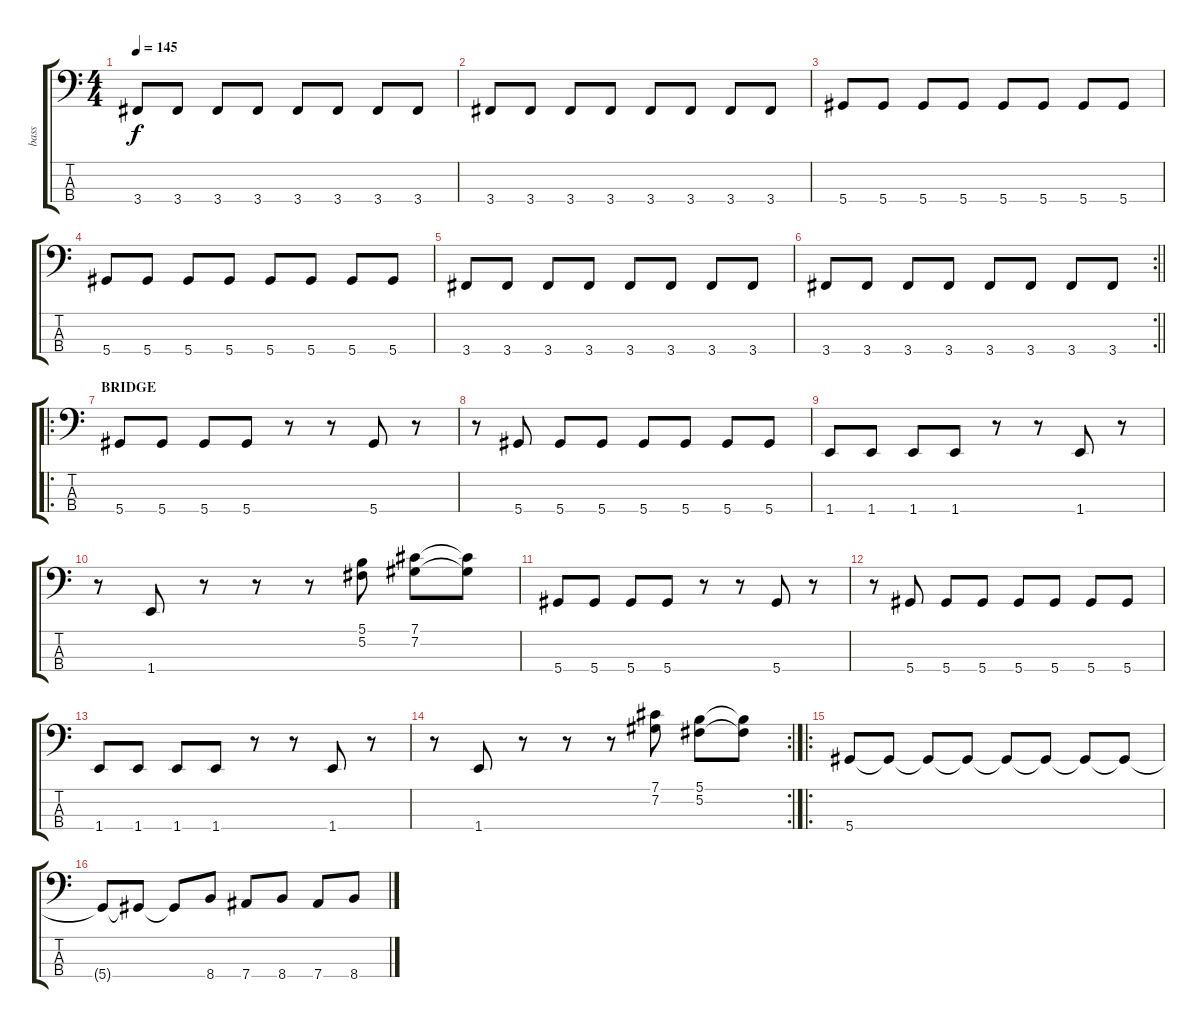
\track ("bass" "bass") {instrument electricbasspick}
\staff {score tabs}
\tuning (Gb2 Db2 Ab1 Eb1) {hide}
\ts (4 4)
\tempo 145
\clef f4
\ks c
3.4.8{dy f} 3.4.8 3.4.8 3.4.8 3.4.8 3.4.8 3.4.8 3.4.8 |
3.4.8 3.4.8 3.4.8 3.4.8 3.4.8 3.4.8 3.4.8 3.4.8 |
5.4.8 5.4.8 5.4.8 5.4.8 5.4.8 5.4.8 5.4.8 5.4.8 |
5.4.8 5.4.8 5.4.8 5.4.8 5.4.8 5.4.8 5.4.8 5.4.8 |
3.4.8 3.4.8 3.4.8 3.4.8 3.4.8 3.4.8 3.4.8 3.4.8 |
\rc 2
\barLineRight lightlight
3.4.8 3.4.8 3.4.8 3.4.8 3.4.8 3.4.8 3.4.8 3.4.8 |
\ro
\section ("" "BRIDGE")
5.4.8 5.4.8 5.4.8 5.4.8 r.8 r.8 5.4.8 r.8 |
r.8 5.4.8 5.4.8 5.4.8 5.4.8 5.4.8 5.4.8 5.4.8 |
1.4.8 1.4.8 1.4.8 1.4.8 r.8 r.8 1.4.8 r.8 |
r.8 1.4.8 r.8 r.8 r.8 (5.1 5.2).8 (7.1 7.2).8 (7.1{t} 7.2{t}).8 |
5.4.8 5.4.8 5.4.8 5.4.8 r.8 r.8 5.4.8 r.8 |
r.8 5.4.8 5.4.8 5.4.8 5.4.8 5.4.8 5.4.8 5.4.8 |
1.4.8 1.4.8 1.4.8 1.4.8 r.8 r.8 1.4.8 r.8 |
\rc 2
r.8 1.4.8 r.8 r.8 r.8 (7.1 7.2).8 (5.1 5.2).8 (5.1{t} 5.2{t}).8 |
\ro
5.4.8 5.4{t}.8 5.4{t}.8 5.4{t}.8 5.4{t}.8 5.4{t}.8 5.4{t}.8 5.4{t}.8 |
5.4{t}.8 5.4{t}.8 5.4{t}.8 8.4.8 7.4.8 8.4.8 7.4.8 8.4.8
